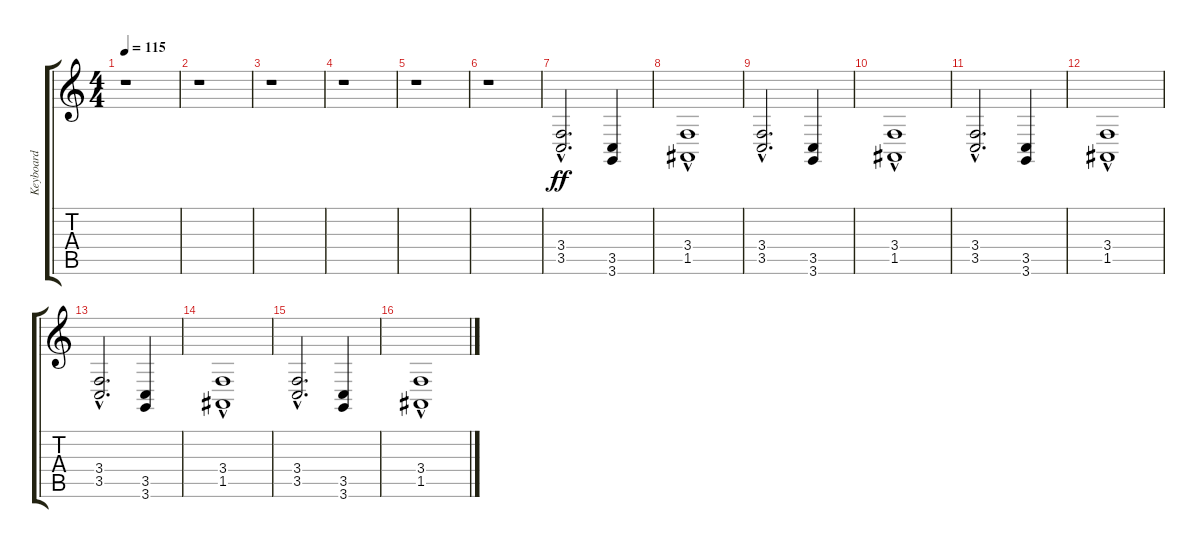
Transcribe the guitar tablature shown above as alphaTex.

\track ("Keyboard" "Keyboard") {instrument acousticgrandpiano}
\staff {score tabs}
\tuning (E4 B3 G3 D3 A2 E2) {hide}
\ts (4 4)
\tempo 115
\clef g2
\ks c
r.1{dy f} |
r.1 |
r.1 |
r.1 |
r.1 |
r.1 |
(3.4{hac} 3.5).2{d dy ff volume 14} (3.5 3.6).4 |
(3.4{hac} 1.5).1 |
(3.4{hac} 3.5).2{d} (3.5 3.6).4 |
(3.4{hac} 1.5).1 |
(3.4{hac} 3.5).2{d} (3.5 3.6).4 |
(3.4{hac} 1.5).1 |
(3.4{hac} 3.5).2{d} (3.5 3.6).4 |
(3.4{hac} 1.5).1 |
(3.4{hac} 3.5).2{d} (3.5 3.6).4 |
(3.4{hac} 1.5).1
